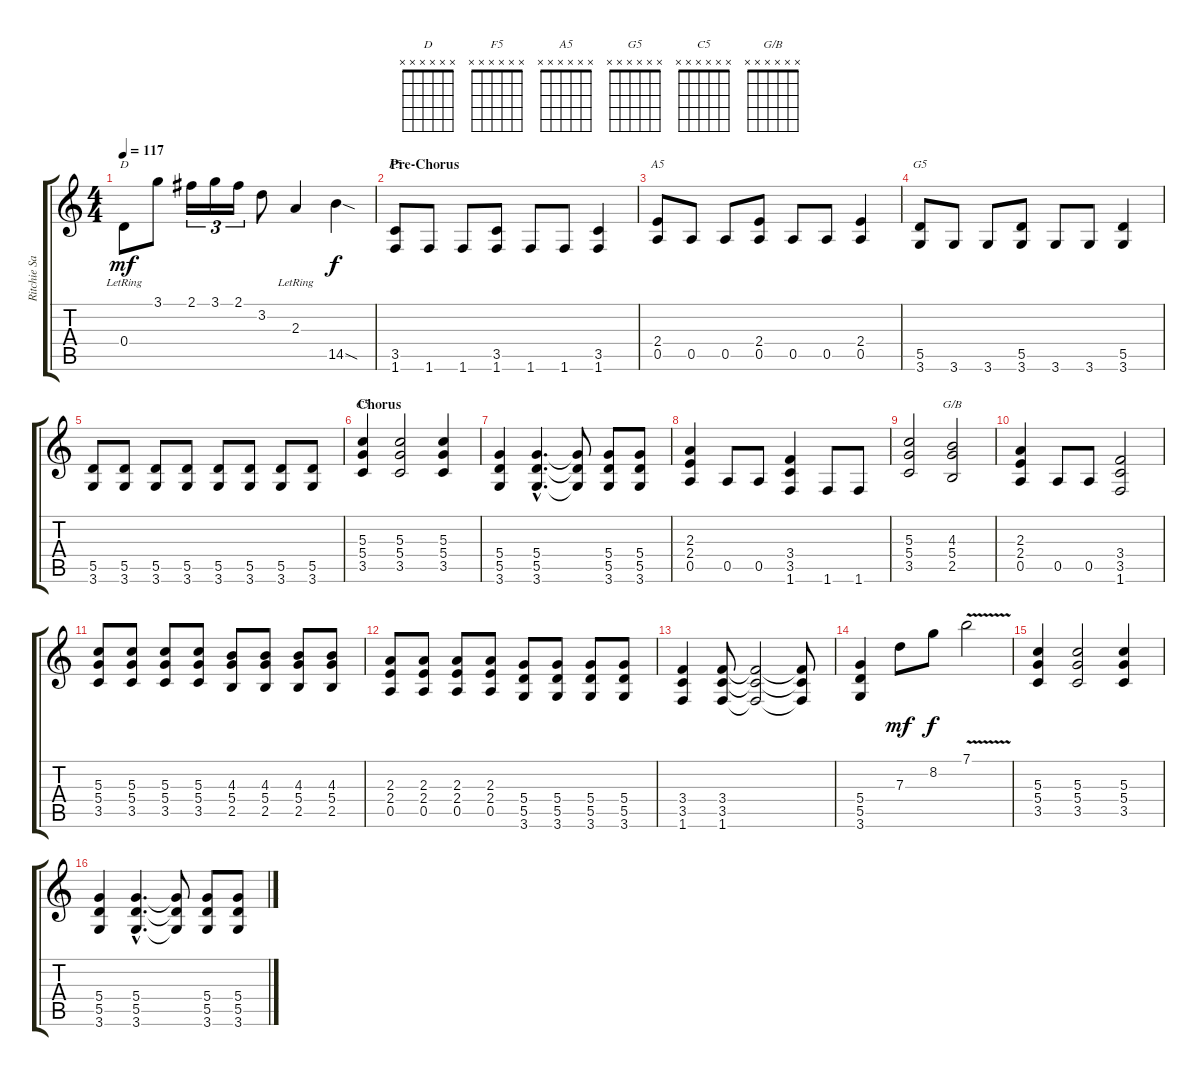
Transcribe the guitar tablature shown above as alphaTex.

\track ("Ritchie Sambora" "Ritchie Sa") {instrument acousticguitarsteel}
\staff {score tabs}
\tuning (E4 B3 G3 D3 A2 E2) {hide}
\chord ("D" x x x x x x)
\chord ("F5" x x x x x x)
\chord ("A5" x x x x x x)
\chord ("G5" x x x x x x)
\chord ("C5" x x x x x x)
\chord ("G/B" x x x x x x)
\ts (4 4)
\tempo 117
\clef g2
\ks c
0.4{lr}.8{ch "D" dy mf} 3.1.8 2.1.16{tu (3 2)} 3.1.16{tu (3 2)} 2.1.16{tu (3 2)} 3.2.8 2.3{lr}.4 14.5{sod}.4{dy f balance 5 instrument distortionguitar} |
\section ("" "Pre-Chorus")
(3.5 1.6).8{ch "F5" balance 5 instrument distortionguitar} 1.6.8 1.6.8 (3.5 1.6).8 1.6.8 1.6.8 (3.5 1.6).4 |
(2.4 0.5).8{ch "A5"} 0.5.8 0.5.8 (2.4 0.5).8 0.5.8 0.5.8 (2.4 0.5).4 |
(5.5 3.6).8{ch "G5"} 3.6.8 3.6.8 (5.5 3.6).8 3.6.8 3.6.8 (5.5 3.6).4 |
(5.5 3.6).8 (5.5 3.6).8 (5.5 3.6).8 (5.5 3.6).8 (5.5 3.6).8 (5.5 3.6).8 (5.5 3.6).8 (5.5 3.6).8 |
\section ("" "Chorus")
(5.3 5.4 3.5).4{ch "C5" balance 5 instrument distortionguitar} (5.3 5.4 3.5).2 (5.3 5.4 3.5).4 |
(5.4 5.5 3.6).4 (5.4{hac} 5.5{hac} 3.6{hac}).4{d} (5.4{t} 5.5{t} 3.6{t}).8 (5.4 5.5 3.6).8 (5.4 5.5 3.6).8 |
(2.3 2.4 0.5).4 0.5.8 0.5.8 (3.4 3.5 1.6).4 1.6.8 1.6.8 |
(5.3 5.4 3.5).2 (4.3 5.4 2.5).2{ch "G/B"} |
(2.3 2.4 0.5).4 0.5.8 0.5.8 (3.4 3.5 1.6).2 |
(5.3 5.4 3.5).8{balance 5 instrument distortionguitar} (5.3 5.4 3.5).8 (5.3 5.4 3.5).8 (5.3 5.4 3.5).8 (4.3 5.4 2.5).8 (4.3 5.4 2.5).8 (4.3 5.4 2.5).8 (4.3 5.4 2.5).8 |
(2.3 2.4 0.5).8 (2.3 2.4 0.5).8 (2.3 2.4 0.5).8 (2.3 2.4 0.5).8 (5.4 5.5 3.6).8 (5.4 5.5 3.6).8 (5.4 5.5 3.6).8 (5.4 5.5 3.6).8 |
(3.4 3.5 1.6).4 (3.4 3.5 1.6).8 (3.4{t} 3.5{t} 1.6{t}).2 (3.4{t} 3.5{t} 1.6{t}).8 |
(5.4 5.5 3.6).4{balance 5 instrument distortionguitar} 7.3.8{dy mf} 8.2.8{dy f} 7.1{v}.2 |
(5.3 5.4 3.5).4{balance 5 instrument distortionguitar} (5.3 5.4 3.5).2 (5.3 5.4 3.5).4 |
(5.4 5.5 3.6).4 (5.4{hac} 5.5{hac} 3.6{hac}).4{d} (5.4{t} 5.5{t} 3.6{t}).8 (5.4 5.5 3.6).8 (5.4 5.5 3.6).8
